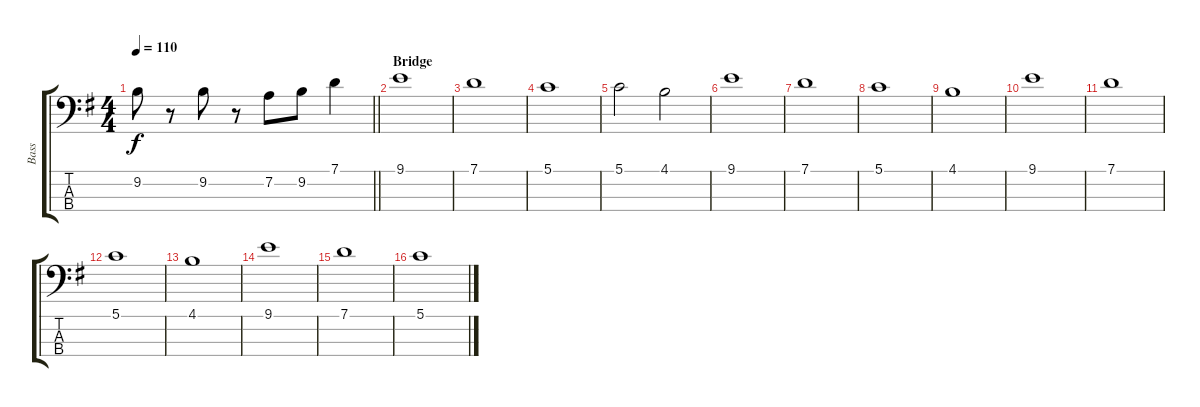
\track ("Bass" "Bass") {instrument electricbassfinger}
\staff {score tabs}
\tuning (G2 D2 A1 E1) {hide}
\ts (4 4)
\tempo 110
\clef f4
\barLineRight lightlight
\ks g
9.2.8{dy f} r.8 9.2.8 r.8 7.2.8 9.2.8 7.1.4 |
\section ("" "Bridge")
9.1.1 |
7.1.1 |
5.1.1 |
5.1.2 4.1.2 |
9.1.1 |
7.1.1 |
5.1.1 |
4.1.1 |
9.1.1 |
7.1.1 |
5.1.1 |
4.1.1 |
9.1.1 |
7.1.1 |
5.1.1
